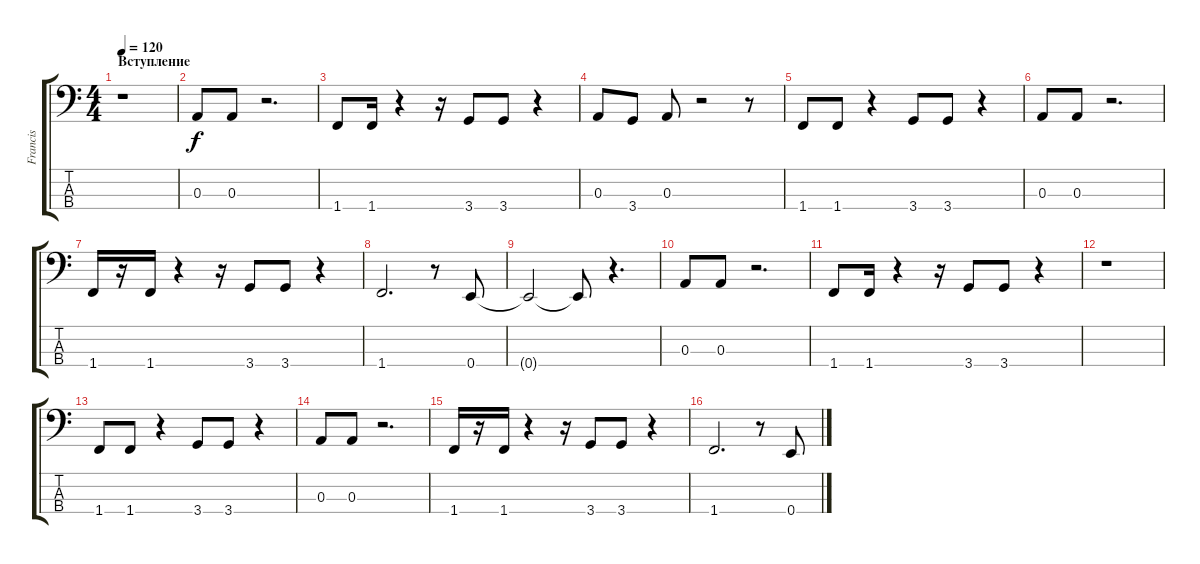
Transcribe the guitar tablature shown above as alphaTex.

\track ("Francis" "Francis") {instrument electricbasspick}
\staff {score tabs}
\tuning (G2 D2 A1 E1) {hide}
\ts (4 4)
\section ("" "Вступление")
\tempo 120
\clef f4
\ks c
r.1{dy f instrument electricbasspick} |
0.3.8 0.3.8 r.2{d} |
1.4.8 1.4.16 r.4 r.16 3.4.8 3.4.8 r.4 |
0.3.8 3.4.8 0.3.8 r.2 r.8 |
1.4.8 1.4.8 r.4 3.4.8 3.4.8 r.4 |
0.3.8 0.3.8 r.2{d} |
1.4.16 r.16 1.4.16 r.4 r.16 3.4.8 3.4.8 r.4 |
1.4.2{d} r.8 0.4.8 |
0.4{t}.2 0.4{t}.8 r.4{d} |
0.3.8 0.3.8 r.2{d} |
1.4.8 1.4.16 r.4 r.16 3.4.8 3.4.8 r.4 |
r.1 |
1.4.8 1.4.8 r.4 3.4.8 3.4.8 r.4 |
0.3.8 0.3.8 r.2{d} |
1.4.16 r.16 1.4.16 r.4 r.16 3.4.8 3.4.8 r.4 |
1.4.2{d} r.8 0.4.8
